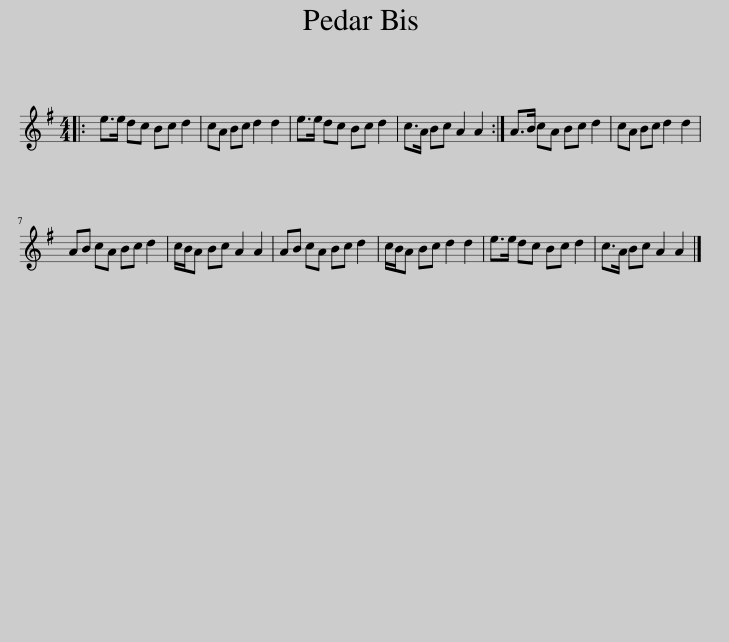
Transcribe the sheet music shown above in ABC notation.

X:1
L:1/8
M:4/4
I:linebreak $
K:G
V:1 treble
V:1
|: e>e dc Bc d2 | cA Bc d2 d2 | e>e dc Bc d2 | c>A Bc A2 A2 :| A>B cA Bc d2 | %5
 cA Bc d2 d2 |$ AB cA Bc d2 | c/B/A Bc A2 A2 | AB cA Bc d2 | c/B/A Bc d2 d2 | %10
 e>e dc Bc d2 | c>A Bc A2 A2 |] %12
